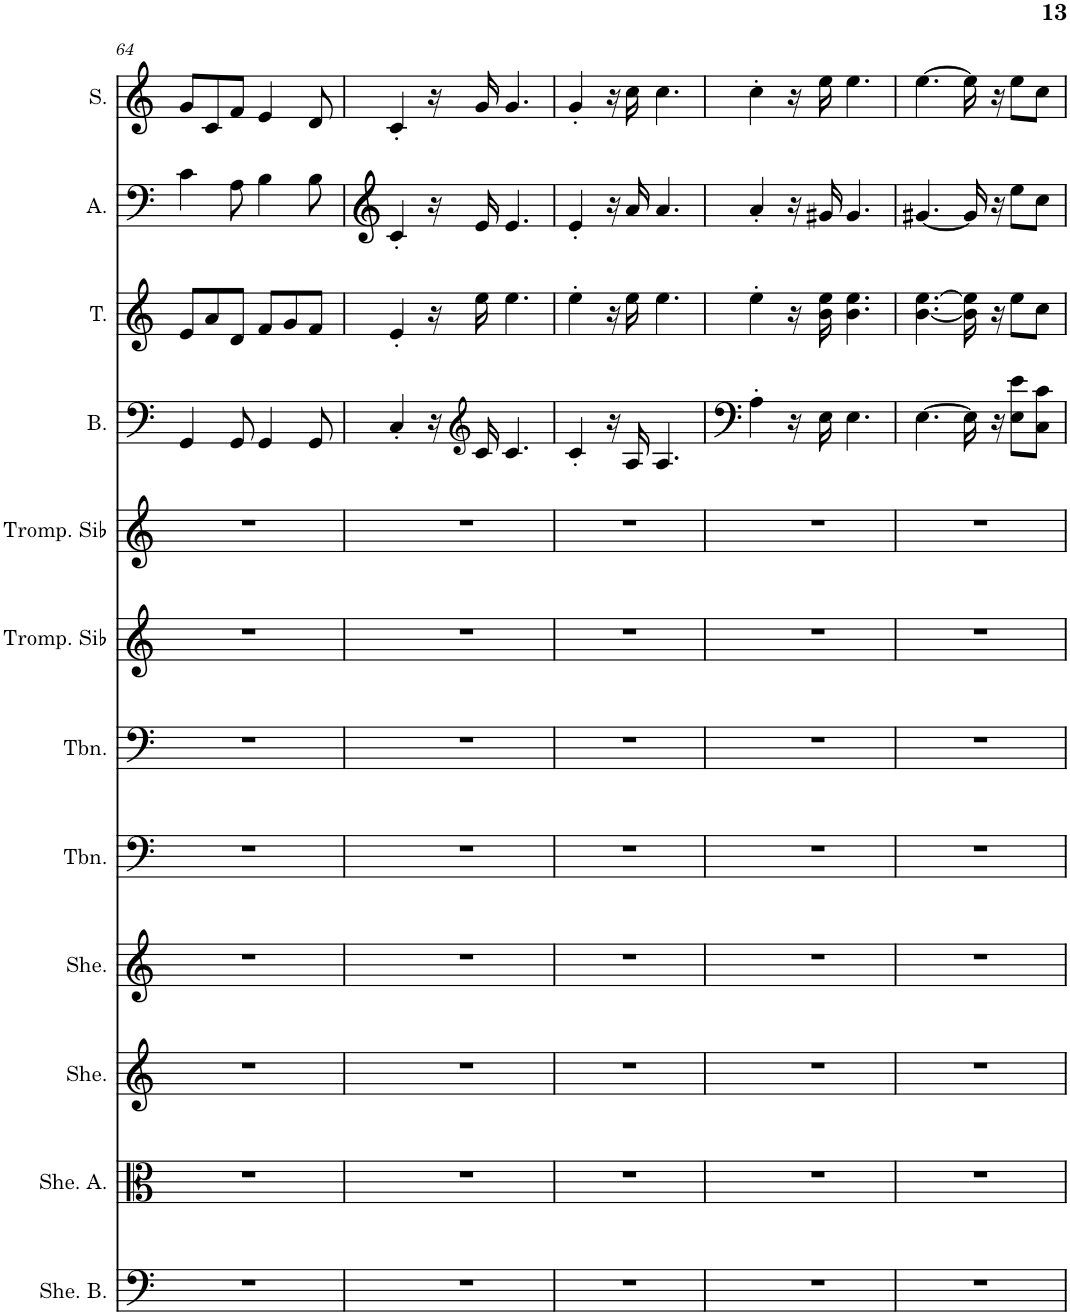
**kern	**kern	**kern	**kern	**kern	**kern	**kern	**kern	**kern	**kern	**kern	**kern
*part12	*part11	*part10	*part9	*part8	*part7	*part6	*part5	*part4	*part3	*part2	*part1
*staff12	*staff11	*staff10	*staff9	*staff8	*staff7	*staff6	*staff5	*staff4	*staff3	*staff2	*staff1
*I"Sheng Basse, Harmoniu	*I"Sheng Alto, Harmoniu	*I"Sheng, Harmoniu	*I"Sheng, Reed-Org	*I"Trombone, Solo Bas	*I"Trombone, Solo Ten	*I"Trompette en Sib, Solo Alt	*I"Trompette en Sib, Solo Sop	*I"Basse	*I"Tenor	*I"Alto	*I"Soprano
*I'She. B.	*I'She. A.	*I'She.	*I'She.	*I'Tbn.	*I'Tbn.	*I'Tromp. Sib	*I'Tromp. Sib	*I'B.	*I'T.	*I'A.	*I'S.
!!LO:PB:g=z
*clefF4	*clefC3	*clefG2	*clefG2	*clefF4	*clefF4	*clefG2	*clefG2	*clefF4	*clefG2	*clefF4	*clefG2
*	*	*	*	*	*	*Trd1c2	*Trd1c2	*	*	*	*
*k[]	*k[]	*k[]	*k[]	*k[]	*k[]	*k[]	*k[]	*k[]	*k[]	*k[]	*k[]
*M6/8	*M6/8	*M6/8	*M6/8	*M6/8	*M6/8	*M6/8	*M6/8	*M6/8	*M6/8	*M6/8	*M6/8
=64	=64	=64	=64	=64	=64	=64	=64	=64	=64	=64	=64
2.r	2.r	2.r	2.r	2.r	2.r	2.r	2.r	4GG/	8e/L	4c\	8g/L
.	.	.	.	.	.	.	.	.	8a/	.	8c/
.	.	.	.	.	.	.	.	8GG/	8d/J	8A\	8f/J
.	.	.	.	.	.	.	.	4GG/	8f/L	4B\	4e/
.	.	.	.	.	.	.	.	.	8g/	.	.
.	.	.	.	.	.	.	.	8GG/	8f/J	8B\	8d/
=65	=65	=65	=65	=65	=65	=65	=65	=65	=65	=65	=65
2.r	2.r	2.r	2.r	2.r	2.r	2.r	2.r	4C'/	4e'/	4c'/	4c'/
.	.	.	.	.	.	.	.	16r	16r	16r	16r
*	*	*	*	*	*	*	*	*clefG2	*	*	*
.	.	.	.	.	.	.	.	16c/	16ee\	16e/	16g/
.	.	.	.	.	.	.	.	4.c/	4.ee\	4.e/	4.g/
=66	=66	=66	=66	=66	=66	=66	=66	=66	=66	=66	=66
2.r	2.r	2.r	2.r	2.r	2.r	2.r	2.r	4c'/	4ee'\	4e'/	4g'/
.	.	.	.	.	.	.	.	16r	16r	16r	16r
.	.	.	.	.	.	.	.	16A/	16ee\	16a/	16cc\
.	.	.	.	.	.	.	.	4.A/	4.ee\	4.a/	4.cc\
=67	=67	=67	=67	=67	=67	=67	=67	=67	=67	=67	=67
2.r	2.r	2.r	2.r	2.r	2.r	2.r	2.r	4A'\	4ee'\	4a'/	4cc'\
.	.	.	.	.	.	.	.	16r	16r	16r	16r
.	.	.	.	.	.	.	.	16E\	16b\ 16ee\	16g#X/	16ee\
.	.	.	.	.	.	.	.	4.E\	4.b\ 4.ee\	4.g#/	4.ee\
=68	=68	=68	=68	=68	=68	=68	=68	=68	=68	=68	=68
2.r	2.r	2.r	2.r	2.r	2.r	2.r	2.r	[4.E\	[4.b\ [4.ee\	[4.g#X/	[4.ee\
.	.	.	.	.	.	.	.	16E\]	16b\] 16ee\]	16g#/]	16ee\]
.	.	.	.	.	.	.	.	16r	16r	16r	16r
.	.	.	.	.	.	.	.	8E\ 8e\L	8ee\L	8ee\L	8ee\L
.	.	.	.	.	.	.	.	8C\ 8c\J	8cc\J	8cc\J	8cc\J
=	=	=	=	=	=	=	=	=	=	=	=
*-	*-	*-	*-	*-	*-	*-	*-	*-	*-	*-	*-
